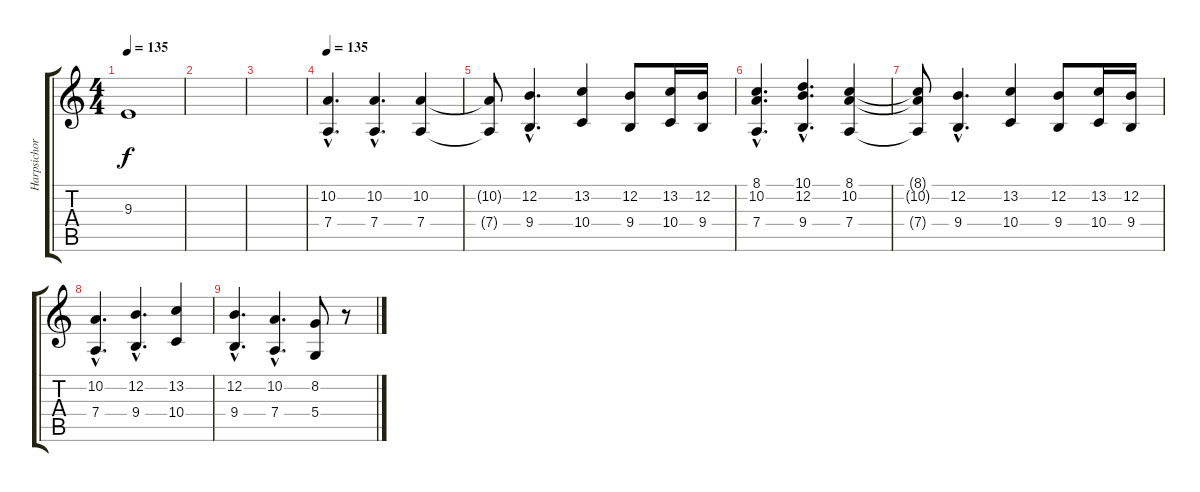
\track ("Harpsichord" "Harpsichor") {instrument harpsichord}
\staff {score tabs}
\tuning (E4 B3 G3 D3 A2 E2) {hide}
\ts (4 4)
\tempo 135
\clef g2
\ks c
9.3.1{dy f} |
|
|
\tempo 135
(10.2{hac} 7.4{hac}).4{d volume 16 instrument harpsichord} (10.2{hac} 7.4{hac}).4{d} (10.2 7.4).4 |
(10.2{t} 7.4{t}).8 (12.2{hac} 9.4{hac}).4{d} (13.2 10.4).4 (12.2 9.4).8 (13.2 10.4).16 (12.2 9.4).16 |
(8.1{hac} 10.2{hac} 7.4{hac}).4{d volume 16 instrument harpsichord} (10.1{hac} 12.2{hac} 9.4{hac}).4{d} (8.1 10.2 7.4).4 |
(8.1{t} 10.2{t} 7.4{t}).8 (12.2{hac} 9.4{hac}).4{d} (13.2 10.4).4 (12.2 9.4).8 (13.2 10.4).16 (12.2 9.4).16 |
(10.2{hac} 7.4{hac}).4{d} (12.2{hac} 9.4{hac}).4{d} (13.2 10.4).4 |
(12.2{hac} 9.4{hac}).4{d} (10.2{hac} 7.4{hac}).4{d} (8.2 5.4).8 r.8
